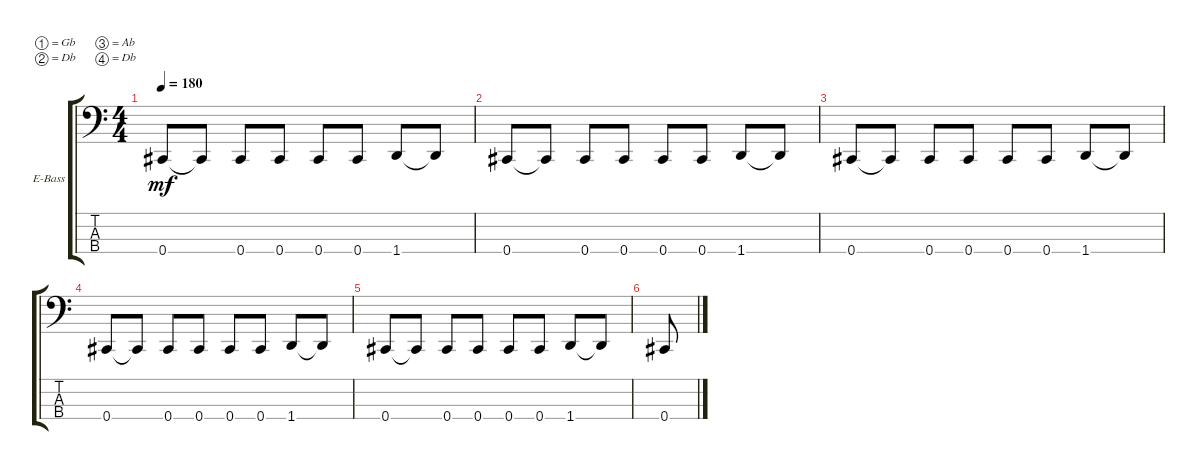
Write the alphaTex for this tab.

\defaultSystemsLayout 4
\bracketExtendMode groupsimilarinstruments
\firstSystemTrackNameOrientation horizontal
\otherSystemsTrackNameOrientation horizontal
\track ("Electric Bass" "E-Bass") {instrument electricbassfinger}
\staff {score tabs}
\tuning (Gb2 Db2 Ab1 Db1)
\ts (4 4)
\tempo 180
\clef f4
\scale
0.333333
\ks c
0.4.8{dy mf} 0.4{t}.8 0.4.8 0.4.8 0.4.8 0.4.8 1.4.8 1.4{t}.8 |
\scale
0.333333 0.4.8 0.4{t}.8 0.4.8 0.4.8 0.4.8 0.4.8 1.4.8 1.4{t}.8 |
\scale
0.333333 0.4.8 0.4{t}.8 0.4.8 0.4.8 0.4.8 0.4.8 1.4.8 1.4{t}.8 |
\scale
0.333333 0.4.8 0.4{t}.8 0.4.8 0.4.8 0.4.8 0.4.8 1.4.8 1.4{t}.8 |
\scale
0.333333 0.4.8 0.4{t}.8 0.4.8 0.4.8 0.4.8 0.4.8 1.4.8 1.4{t}.8 |
\scale
0.333333 0.4.8
